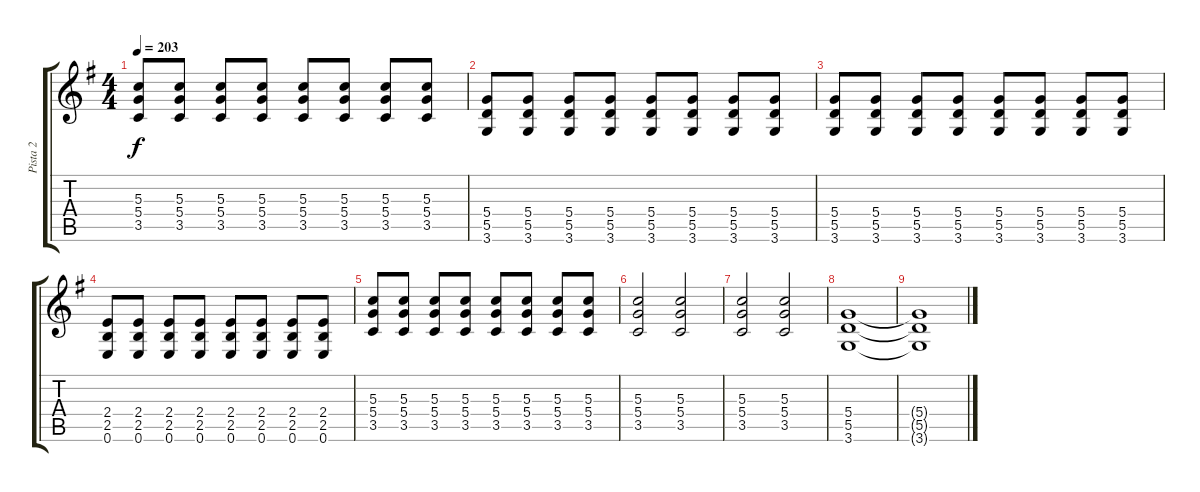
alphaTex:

\track ("Pista 2" "Pista 2") {instrument electricguitarclean}
\staff {score tabs}
\tuning (E4 B3 G3 D3 A2 E2) {hide}
\ts (4 4)
\tempo 203
\clef g2
\ks g
(5.3 5.4 3.5).8{dy f} (5.3 5.4 3.5).8 (5.3 5.4 3.5).8 (5.3 5.4 3.5).8 (5.3 5.4 3.5).8 (5.3 5.4 3.5).8 (5.3 5.4 3.5).8 (5.3 5.4 3.5).8 |
(5.4 5.5 3.6).8 (5.4 5.5 3.6).8 (5.4 5.5 3.6).8 (5.4 5.5 3.6).8 (5.4 5.5 3.6).8 (5.4 5.5 3.6).8 (5.4 5.5 3.6).8 (5.4 5.5 3.6).8 |
(5.4 5.5 3.6).8 (5.4 5.5 3.6).8 (5.4 5.5 3.6).8 (5.4 5.5 3.6).8 (5.4 5.5 3.6).8 (5.4 5.5 3.6).8 (5.4 5.5 3.6).8 (5.4 5.5 3.6).8 |
(2.4 2.5 0.6).8 (2.4 2.5 0.6).8 (2.4 2.5 0.6).8 (2.4 2.5 0.6).8 (2.4 2.5 0.6).8 (2.4 2.5 0.6).8 (2.4 2.5 0.6).8 (2.4 2.5 0.6).8 |
(5.3 5.4 3.5).8 (5.3 5.4 3.5).8 (5.3 5.4 3.5).8 (5.3 5.4 3.5).8 (5.3 5.4 3.5).8 (5.3 5.4 3.5).8 (5.3 5.4 3.5).8 (5.3 5.4 3.5).8 |
(5.3 5.4 3.5).2 (5.3 5.4 3.5).2 |
(5.3 5.4 3.5).2 (5.3 5.4 3.5).2 |
(5.4 5.5 3.6).1 |
(5.4{t} 5.5{t} 3.6{t}).1
